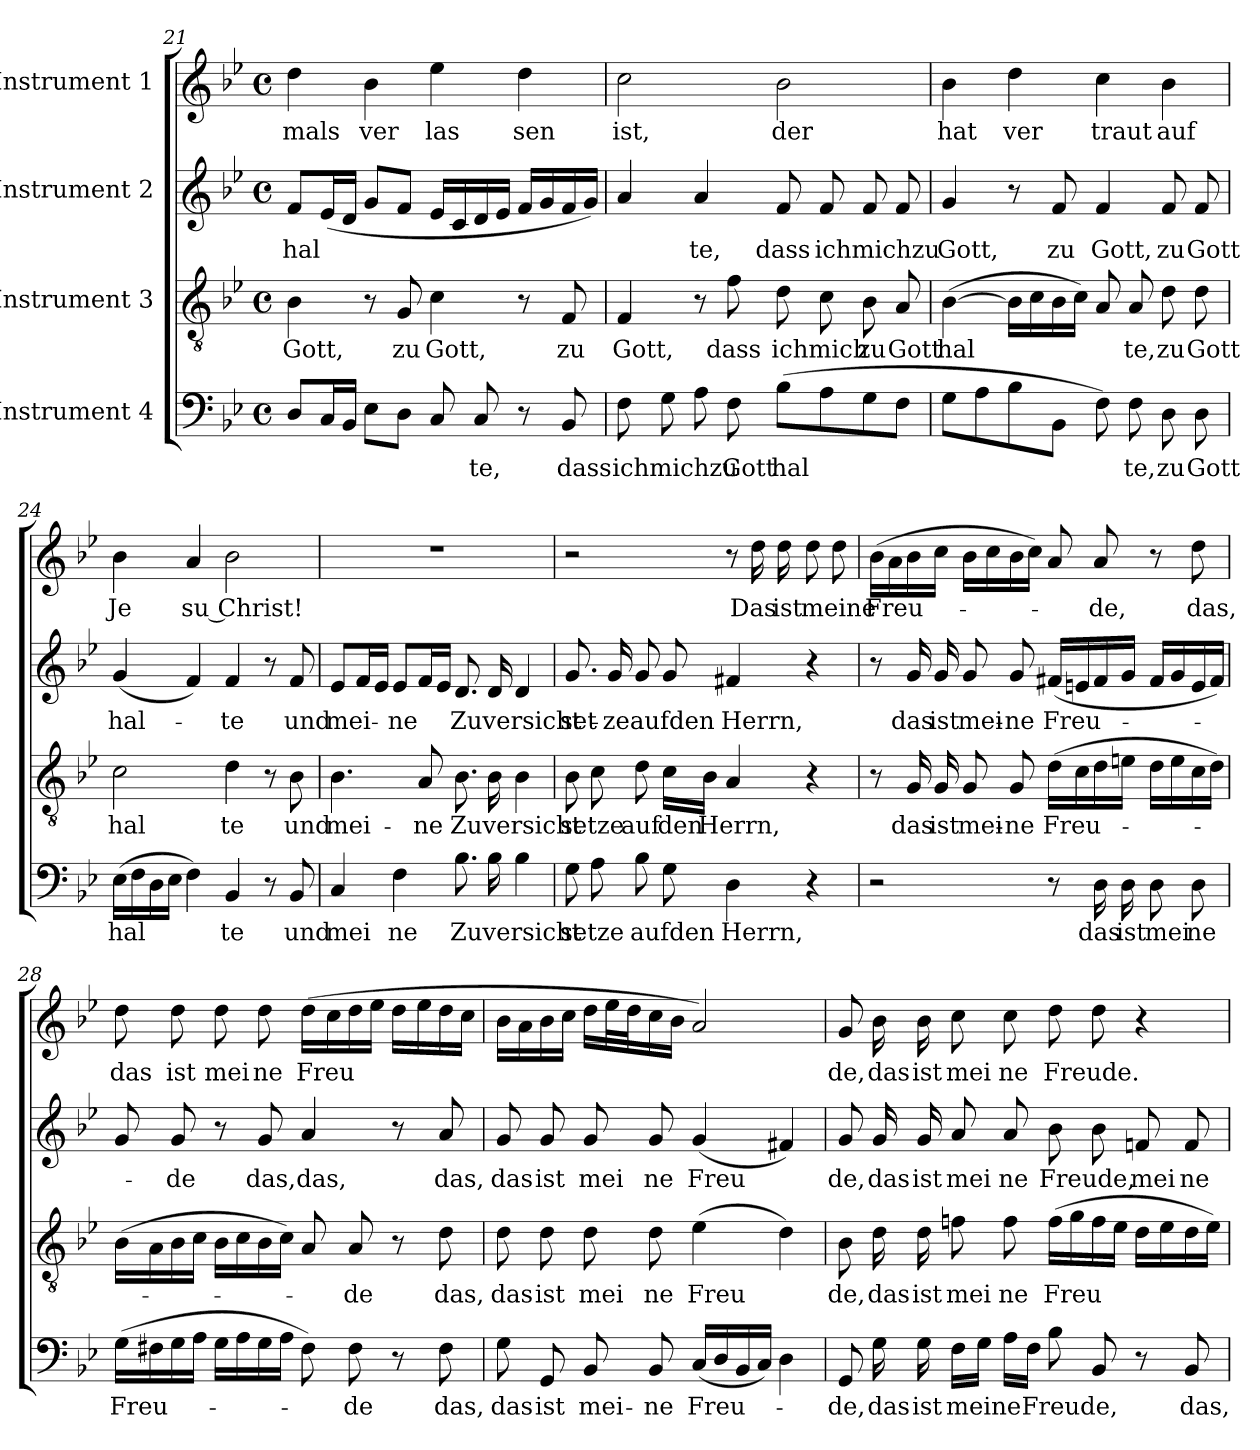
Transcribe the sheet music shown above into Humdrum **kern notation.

**kern	**text	**kern	**text	**kern	**text	**kern	**text
*part4	*part4	*part3	*part3	*part2	*part2	*part1	*part1
*staff4	*staff4	*staff3	*staff3	*staff2	*staff2	*staff1	*staff1
*I"Instrument 4	*	*I"Instrument 3	*	*I"Instrument 2	*	*I"Instrument 1	*
*clefF4	*	*clefGv2	*	*clefG2	*	*clefG2	*
*k[b-e-]	*	*k[b-e-]	*	*k[b-e-]	*	*k[b-e-]	*
*B-:	*	*B-:	*	*B-:	*	*B-:	*
*M4/4	*	*M4/4	*	*M4/4	*	*M4/4	*
*met(c)	*	*met(c)	*	*met(c)	*	*met(c)	*
=21	=21	=21	=21	=21	=21	=21	=21
!	!	!	!LO:LY:b:cj	!	!LO:LY:b	!	!LO:LY:b:cj
8D/L	.	4B-\	Gott,	8f/L	hal	4dd\	mals
16C/	.	.	.	(<16e-/	.	.	.
16BB-/J	.	.	.	16d/J	.	.	.
!	!	!	!	!	!	!	!LO:LY:b:cj
8E-\L	.	8r	.	8g/L	.	4b-\	ver
!	!	!	!LO:LY:b:cj	!	!	!	!
8D\J	.	8G/	zu	8f/J	.	.	.
!	!	!	!LO:LY:b:cj	!	!	!	!LO:LY:b:cj
8C/	.	4c\	Gott,	16e-/L	.	4ee-\	las
.	.	.	.	16c/	.	.	.
!	!LO:LY:b:cj	!	!	!	!	!	!
8C/	te,	.	.	16d/	.	.	.
.	.	.	.	16e-/J	.	.	.
!	!	!	!	!	!	!	!LO:LY:b:cj
8r	.	8r	.	16f/L	.	4dd\	sen
.	.	.	.	16g/	.	.	.
!	!LO:LY:b:cj	!	!LO:LY:b:cj	!	!	!	!
8BB-/	dass	8F/	zu	16f/	.	.	.
.	.	.	.	16g/J)	.	.	.
!!LO:LB:g=z
=22	=22	=22	=22	=22	=22	=22	=22
!	!LO:LY:b	!	!LO:LY:b:cj	!	!	!	!LO:LY:b:cj
*	*	*^	*	*	*	*	*
8F\	ichmichzu	4F/	16ryy	Gott,	4a/	.	2cc\	ist,
.	.	.	2...ryy	.	.	.	.	.
8G\	.	.	.	.	.	.	.	.
!	!	!	!	!	!	!LO:LY:b:cj	!	!
8A\	.	8r	.	.	4a/	te,	.	.
!	!LO:LY:b:cj	!	!	!LO:LY:b:cj	!	!	!	!
8F\	Gott	8f\	.	dass	.	.	.	.
!	!LO:LY:b	!	!	!LO:LY:b	!	!LO:LY:b:cj	!	!LO:LY:b:cj
(>8B-\L	hal	8d\	.	ichmich	8f/	dass	2b-\	der
!	!	!	!	!	!	!LO:LY:b	!	!
8A\	.	8c\	.	.	8f/	ichmichzu	.	.
!	!	!	!	!LO:LY:b:cj	!	!	!	!
8G\	.	8B-\	.	zu	8f/	.	.	.
!	!	!	!	!LO:LY:b:cj	!	!	!	!
8F\J	.	8A/	.	Gott	8f/	.	.	.
=23	=23	=23	=23	=23	=23	=23	=23	=23
!	!	!	!	!LO:LY:b	!	!LO:LY:b:cj	!	!LO:LY:b:cj
*	*	*v	*v	*	*	*	*	*
8G\L	.	(>[>4B-\	hal	4g/	Gott,	4b-\	hat
8A\	.	.	.	.	.	.	.
!	!	!	!	!	!	!	!LO:LY:b:cj
8B-\	.	16B-\L]	.	8r	.	4dd\	ver
.	.	16c\	.	.	.	.	.
!	!	!	!	!	!LO:LY:b:cj	!	!
8BB-\J	.	16B-\	.	8f/	zu	.	.
.	.	16c\J)	.	.	.	.	.
!	!	!	!	!	!LO:LY:b:cj	!	!LO:LY:b:cj
8F\)	.	8A/	.	4f/	Gott,	4cc\	traut
!	!LO:LY:b:cj	!	!LO:LY:b:cj	!	!	!	!
8F\	te,	8A/	te,	.	.	.	.
!	!LO:LY:b:cj	!	!LO:LY:b:cj	!	!LO:LY:b:cj	!	!LO:LY:b:cj
8D\	zu	8d\	zu	8f/	zu	4b-\	auf
!	!LO:LY:b:cj	!	!LO:LY:b:cj	!	!LO:LY:b:cj	!	!
8D\	Gott	8d\	Gott	8f/	Gott	.	.
=24	=24	=24	=24	=24	=24	=24	=24
!	!LO:LY:b	!	!LO:LY:b:cj	!	!LO:LY:b	!	!LO:LY:b:cj
(>16E-\L	hal	2c\	hal	(<4g/	hal-	4b-\	Je
16F\	.	.	.	.	.	.	.
16D\	.	.	.	.	.	.	.
16E-\J	.	.	.	.	.	.	.
!	!	!	!	!	!	!	!LO:LY:b:cj
4F\)	.	.	.	4f/)	.	4a/	su Christ!
!	!LO:LY:b:cj	!	!LO:LY:b:cj	!	!LO:LY:b:cj	!	!
4BB-/	te	4d\	te	4f/	-te	2b-\	.
8r	.	8r	.	8r	.	.	.
!	!LO:LY:b:cj	!	!LO:LY:b:cj	!	!LO:LY:b:cj	!	!
8BB-/	und	8B-\	und	8f/	und	.	.
!!LO:PB:g=z
=25	=25	=25	=25	=25	=25	=25	=25
!	!LO:LY:b:cj	!	!LO:LY:b:cj	!	!LO:LY:b	!	!
4C/	mei	4.B-\	mei-	8e-/L	mei-	1r	.
.	.	.	.	16f/	.	.	.
.	.	.	.	16e-/J	.	.	.
!	!LO:LY:b:cj	!	!	!	!LO:LY:b:cj	!	!
4F\	ne	.	.	8e-/L	-ne	.	.
!	!	!	!LO:LY:b:cj	!	!	!	!
.	.	8A/	-ne	16f/	.	.	.
.	.	.	.	16e-/J	.	.	.
!	!LO:LY:b	!	!LO:LY:b	!	!LO:LY:b	!	!
8.B-\	Zuversicht	8.B-\	Zuversicht	8.d/	Zuversicht	.	.
16B-\	.	16B-\	.	16d/	.	.	.
4B-\	.	4B-\	.	4d/	.	.	.
=26	=26	=26	=26	=26	=26	=26	=26
!	!LO:LY:b:cj	!	!LO:LY:b:cj	!	!LO:LY:b:cj	!	!
8G\	setze	8B-\	setze	8.g/	set-	2r	.
8A\	.	8c\	.	.	.	.	.
!	!	!	!	!	!LO:LY:b:cj	!	!
.	.	.	.	16g/	-ze	.	.
!	!LO:LY:b	!	!LO:LY:b:cj	!	!LO:LY:b	!	!
8B-\	aufden	8d\	auf	8g/	aufden	.	.
!	!	!	!LO:LY:b	!	!	!	!
8G\	.	16c\L	den	8g/	.	.	.
!	!	!	!LO:LY:b	!	!	!	!
.	.	16B-\J	Herrn,	.	.	.	.
!	!LO:LY:b:cj	!	!	!	!LO:LY:b:cj	!	!
4D\	Herrn,	4A/	.	4f#X/	Herrn,	8r	.
!	!	!	!	!	!	!	!LO:LY:b:cj
.	.	.	.	.	.	16dd\	Das
!	!	!	!	!	!	!	!LO:LY:b:cj
.	.	.	.	.	.	16dd\	ist
!	!	!	!	!	!	!	!LO:LY:b:cj
4r	.	4r	.	4r	.	8dd\	meine
.	.	.	.	.	.	8dd\	.
=27	=27	=27	=27	=27	=27	=27	=27
!	!	!	!	!	!	!	!LO:LY:b
2r	.	8r	.	8r	.	(>16b-\L	Freu-
.	.	.	.	.	.	16a\	.
!	!	!	!LO:LY:b:cj	!	!LO:LY:b:cj	!	!
.	.	16G/	das	16g/	das	16b-\	.
!	!	!	!LO:LY:b:cj	!	!LO:LY:b:cj	!	!
.	.	16G/	ist	16g/	ist	16cc\J	.
!	!	!	!LO:LY:b:cj	!	!LO:LY:b:cj	!	!
.	.	8G/	mei-	8g/	mei-	16b-\L	.
.	.	.	.	.	.	16cc\	.
!	!	!	!LO:LY:b:cj	!	!LO:LY:b:cj	!	!
.	.	8G/	-ne	8g/	-ne	16b-\	.
.	.	.	.	.	.	16cc\J)	.
!	!	!	!LO:LY:b	!	!LO:LY:b	!	!
8r	.	(>16d\L	Freu-	(<16f#X/L	Freu-	8a/	.
.	.	16c\	.	16en/	.	.	.
!	!LO:LY:b:cj	!	!	!	!	!	!LO:LY:b:cj
16D\	das	16d\	.	16f#/	.	8a/	-de,
!	!LO:LY:b:cj	!	!	!	!	!	!
16D\	ist	16en\J	.	16g/J	.	.	.
!	!LO:LY:b:cj	!	!	!	!	!	!
8D\	mei	16d\L	.	16f#/L	.	8r	.
.	.	16e\	.	16g/	.	.	.
!	!LO:LY:b:cj	!	!	!	!	!	!LO:LY:b:cj
8D\	ne	16c\	.	16e/	.	8dd\	das,
.	.	16d\J)	.	16f#/J)	.	.	.
!!LO:LB:g=z
=28	=28	=28	=28	=28	=28	=28	=28
!	!LO:LY:b	!	!	!	!	!	!LO:LY:b:cj
*	*	*	*	*^	*	*	*
(>16G\L	Freu-	(>16B-\L	.	8g/	64ryy	.	8dd\	das
.	.	.	.	.	2ryy	.	.	.
16F#X\	.	16A\	.	.	.	.	.	.
!	!	!	!	!	!	!LO:LY:b:cj	!	!LO:LY:b:cj
16G\	.	16B-\	.	8g/	.	-de	8dd\	ist
16A\J	.	16c\J	.	.	.	.	.	.
!	!	!	!	!	!	!	!	!LO:LY:b:cj
16G\L	.	16B-\L	.	8r	.	.	8dd\	mei
16A\	.	16c\	.	.	.	.	.	.
!	!	!	!	!	!	!LO:LY:b:cj	!	!LO:LY:b:cj
16G\	.	16B-\	.	8g/	.	das,	8dd\	ne
16A\J	.	16c\J)	.	.	.	.	.	.
!	!	!	!	!	!	!LO:LY:b:cj	!	!LO:LY:b
8F#\)	.	8A/	.	4a/	.	das,	(>16dd\L	Freu
.	.	.	.	.	4ryy	.	.	.
.	.	.	.	.	.	.	16cc\	.
!	!LO:LY:b:cj	!	!LO:LY:b:cj	!	!	!	!	!
8F#\	-de	8A/	-de	.	.	.	16dd\	.
.	.	.	.	.	.	.	16ee-\J	.
8r	.	8r	.	8r	.	.	16dd\L	.
.	.	.	.	.	8...ryy	.	.	.
.	.	.	.	.	.	.	16ee-\	.
!	!LO:LY:b:cj	!	!LO:LY:b:cj	!	!	!LO:LY:b:cj	!	!
8F#\	das,	8d\	das,	8a/	.	das,	16dd\	.
.	.	.	.	.	.	.	16cc\J	.
=29	=29	=29	=29	=29	=29	=29	=29	=29
!	!LO:LY:b:cj	!	!LO:LY:b:cj	!	!	!LO:LY:b:cj	!	!
*	*	*	*	*v	*v	*	*	*
8G\	das	8d\	das	8g/	das	16b-\L	.
.	.	.	.	.	.	16a\	.
!	!LO:LY:b:cj	!	!LO:LY:b:cj	!	!LO:LY:b:cj	!	!
8GG/	ist	8d\	ist	8g/	ist	16b-\	.
.	.	.	.	.	.	16cc\J	.
!	!LO:LY:b:cj	!	!LO:LY:b:cj	!	!LO:LY:b:cj	!	!
8BB-/	mei-	8d\	mei	8g/	mei	16dd\L	.
.	.	.	.	.	.	32ee-\	.
.	.	.	.	.	.	32dd\	.
!	!LO:LY:b:cj	!	!LO:LY:b:cj	!	!LO:LY:b:cj	!	!
8BB-/	-ne	8d\	ne	8g/	ne	16cc\	.
.	.	.	.	.	.	16b-\J	.
!	!LO:LY:b	!	!LO:LY:b	!	!LO:LY:b	!	!
(>16C/L	Freu-	(>4e-\	Freu	(<4g/	Freu	2a/)	.
16D/	.	.	.	.	.	.	.
16BB-/	.	.	.	.	.	.	.
16C/J)	.	.	.	.	.	.	.
4D\	.	4d\)	.	4f#X/)	.	.	.
=30	=30	=30	=30	=30	=30	=30	=30
!	!LO:LY:b:cj	!	!LO:LY:b:cj	!	!LO:LY:b:cj	!	!LO:LY:b:cj
8GG/	-de,	8B-\	de,	8g/	de,	8g/	de,
!	!LO:LY:b:cj	!	!LO:LY:b:cj	!	!LO:LY:b:cj	!	!LO:LY:b:cj
16G\	das	16d\	das	16g/	das	16b-\	das
!	!LO:LY:b:cj	!	!LO:LY:b:cj	!	!LO:LY:b:cj	!	!LO:LY:b:cj
16G\	ist	16d\	ist	16g/	ist	16b-\	ist
!	!LO:LY:b	!	!LO:LY:b:cj	!	!LO:LY:b:cj	!	!LO:LY:b:cj
16F\L	meine	8fn\	mei	8a/	mei	8cc\	mei
16G\J	.	.	.	.	.	.	.
!	!	!	!LO:LY:b:cj	!	!LO:LY:b:cj	!	!LO:LY:b:cj
16A\L	.	8f\	ne	8a/	ne	8cc\	ne
!	!LO:LY:b	!	!	!	!	!	!
16F\J	Freude,	.	.	.	.	.	.
!	!	!	!LO:LY:b	!	!LO:LY:b:cj	!	!LO:LY:b:cj
8B-\	.	(>16f\L	Freu	8b-\	Freude,	8dd\	Freude.
.	.	16g\	.	.	.	.	.
8BB-/	.	16f\	.	8b-\	.	8dd\	.
.	.	16e-\J	.	.	.	.	.
!	!	!	!	!	!LO:LY:b:cj	!	!
8r	.	16d\L	.	8fn/	mei	4r	.
.	.	16e-\	.	.	.	.	.
!	!LO:LY:b:cj	!	!	!	!LO:LY:b:cj	!	!
8BB-/	das,	16d\	.	8f/	ne	.	.
.	.	16e-\J)	.	.	.	.	.
=	=	=	=	=	=	=	=
*-	*-	*-	*-	*-	*-	*-	*-
